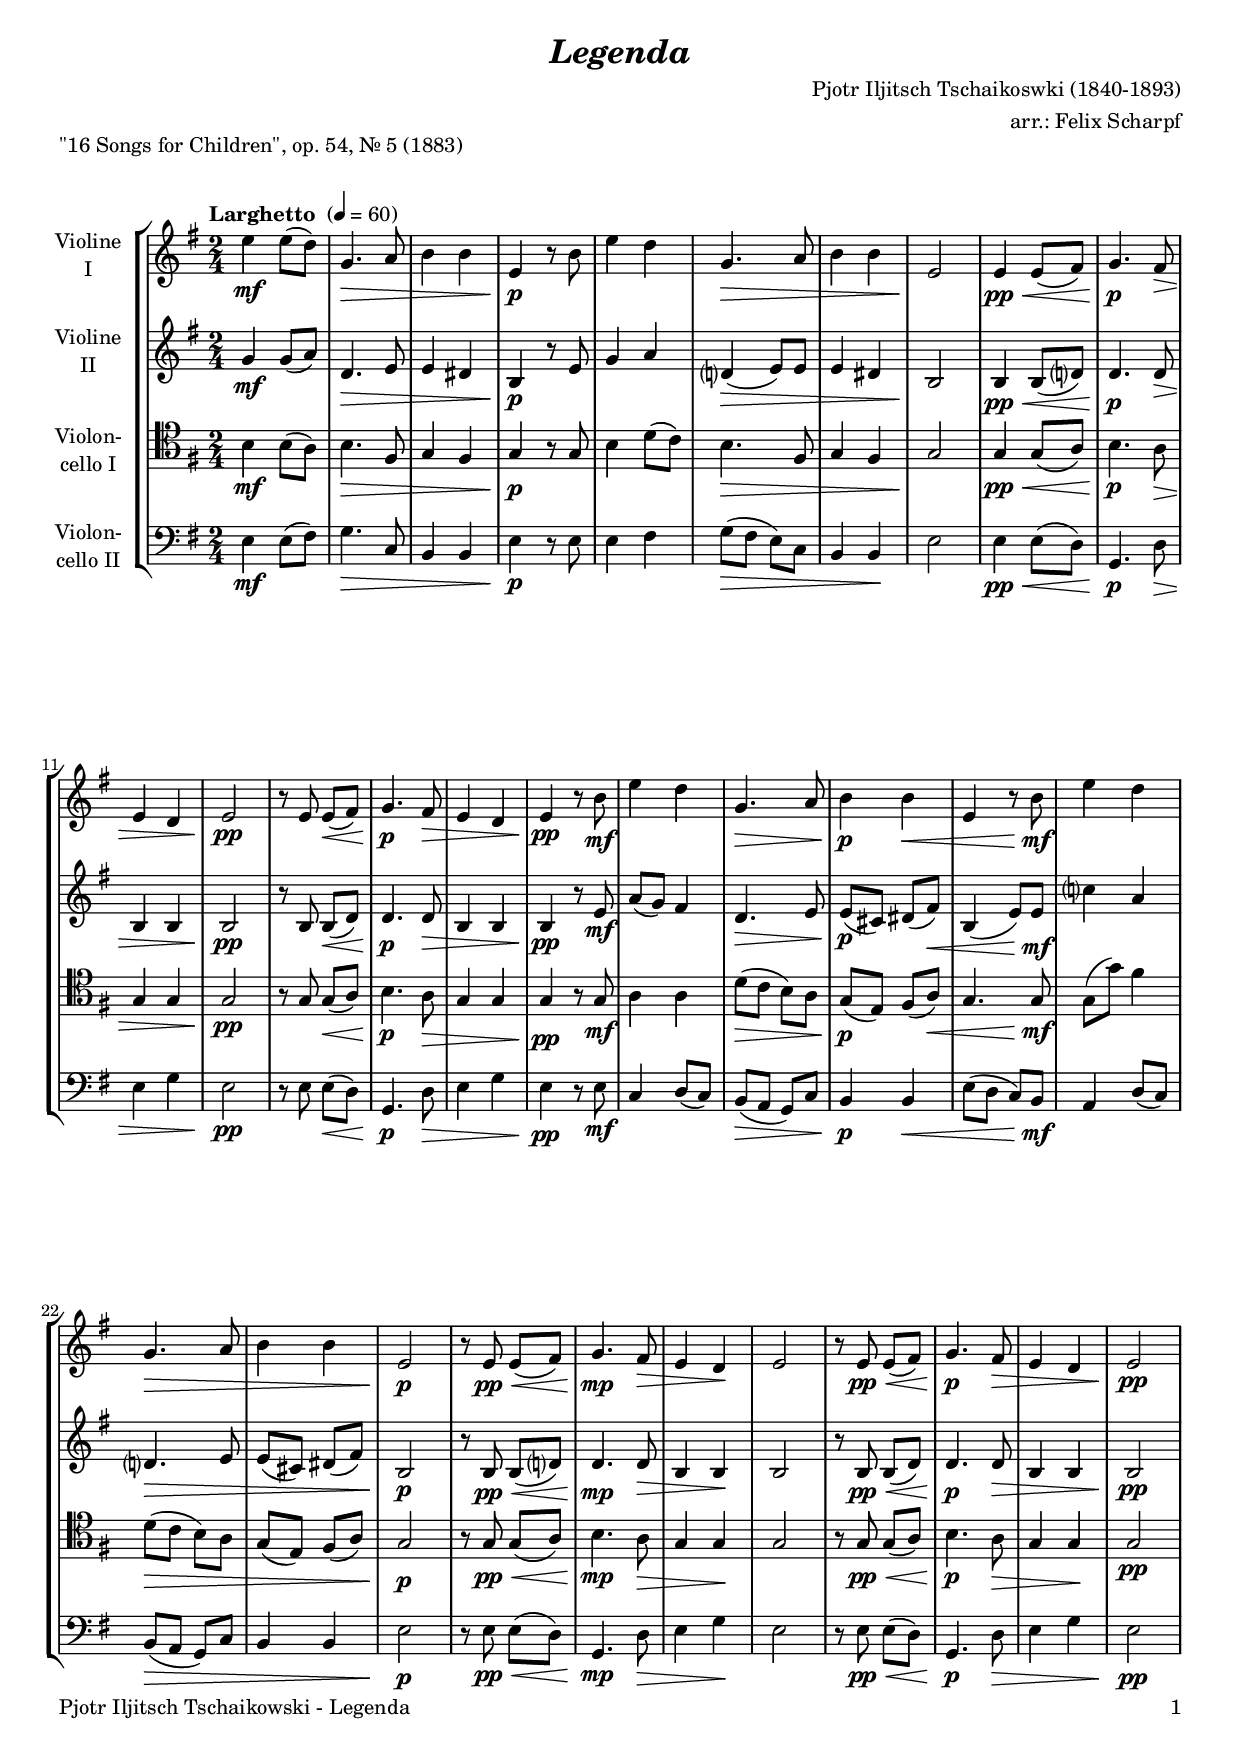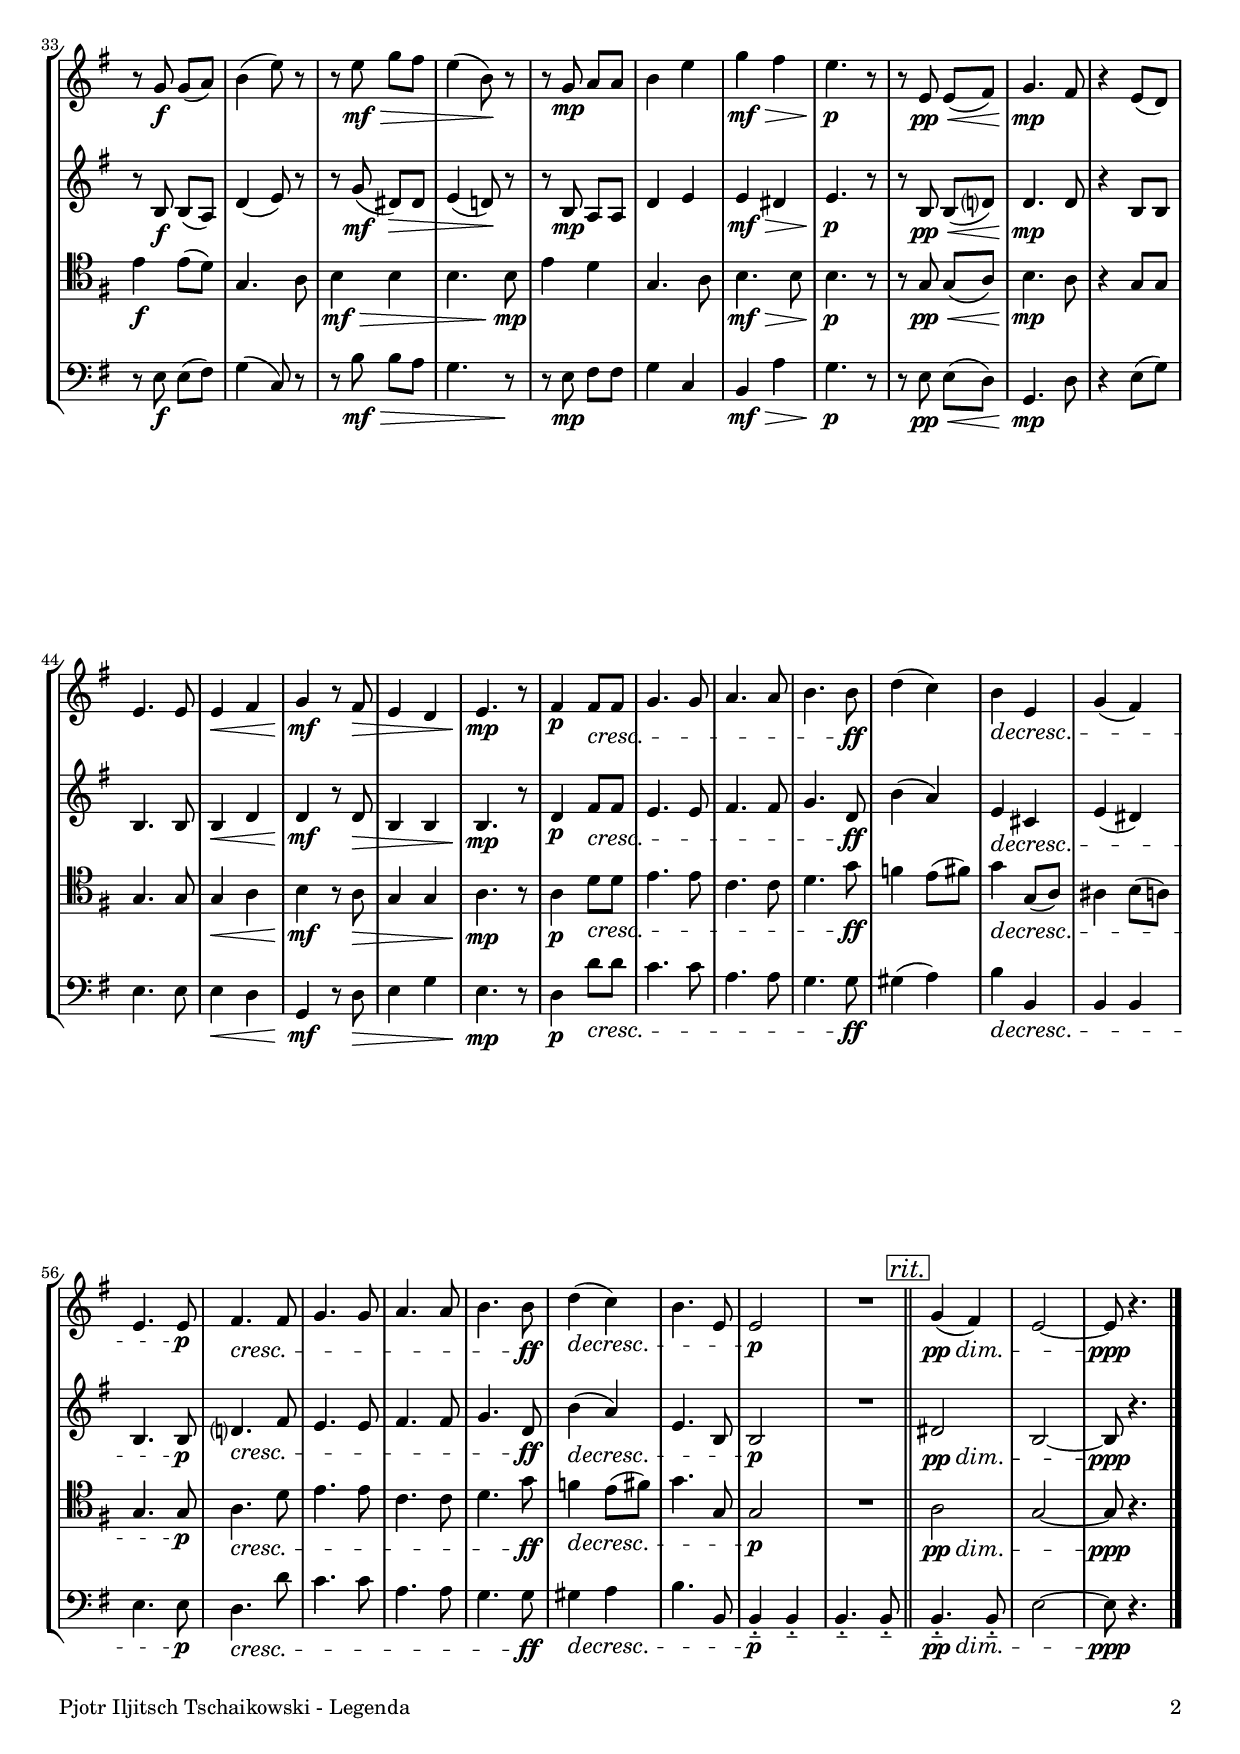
\version "2.22.0"
\include "deutsch.ly"
  
#(set-global-staff-size 18)

\header {
  title     = \markup \bold \italic "Legenda"
  composer  = "Pjotr Iljitsch Tschaikoswki (1840-1893)"
  arranger  = "arr.: Felix Scharpf"
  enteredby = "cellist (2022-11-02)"
  piece     = "\"16 Songs for Children\", op. 54, Nr. 5 (1883)"
}

voiceconsts = {
  \key g \major
  \time 2/4
  \clef "treble"
%  \numericTimeSignature
  \compressEmptyMeasures
  % Set default beaming for all staves
%  \set Timing.beamExceptions = #'()
%  \set Timing.baseMoment     = #(ly:make-moment 1 4)
%  \set Timing.beatStructure  = #'(1 1 1)
  \tempo "Larghetto " 4=60
}

mifl = "flute"
mivl = "violin"
miba = "cello"
mipz = "pizzicato strings"
milo = "harpsichord"

rit = { \bar "||" \mark \markup \box \italic "rit." }

va = \relative c'' {
  \voiceconsts

  e4\mf e8( d)
  g,4.\> a8
  h4 h
  e,\!\p r8 h'
  e4 d
  g,4.\> a8
  h4 h
  e,2\!
  e4\pp\< e8( fis)
  g4.\!\p fis8\>
  e4 d
  e2\!\pp

  r8 e e(\< fis)
  g4.\!\p fis8\>
  e4 d
  e\!\pp r8 h'\mf
  e4 d
  g,4.\> a8
  h4\!\p h\<
  e, r8 h'\!\mf
  e4 d
  g,4.\> a8
  h4 h
  e,2\!\p

  r8 e\pp\< e( fis)
  g4.\!\mp fis8\>
  e4 d\!
  e2
  r8 e\pp\< e( fis)
  g4.\!\p fis8\>
  e4 d
  e2\!\pp
  r8 g\f g( a)
  h4( e8) r
  r e\mf\> g fis

  e4( h8)\! r
  r g\mp a a
  h4 e
  g\mf\> fis
  e4.\!\p r8
  r e,\pp\< e( fis)
  g4.\!\mp fis8
  r4 e8( d)
  e4. e8
  e4\< fis
  g\!\mf r8 fis\>

  e4 d
  e4.\!\mp r8
  fis4\p fis8\cresc fis
  g4. g8
  a4. a8
  h4. h8\ff
  d4( c)
  h\decresc e,
  g( fis)
  e4. e8\p
  fis4.\cresc fis8
  g4. g8

  a4. a8
  h4. h8\ff
  d4(\decresc c)
  h4. e,8
  e2\p
  R \rit
  g4(\pp\dim fis)
  e2~
  e8\ppp r4. \bar "|."
}

vb = \relative c'' {
  \voiceconsts

  g4\mf g8( a)
  d,4.\> e8
  e4 dis
  h\!\p r8 e
  g4 a
  d,?(\> e8) e
  e4 dis
  h2\!
  h4\pp\< h8( d?)
  d4.\!\p d8\>
  h4 h

  h2\!\pp
  r8 h h(\< d)
  d4.\!\p d8\>
  h4 h
  h\!\pp r8 e\mf
  a( g) fis4
  d4.\> e8
  e(\!\p cis) dis( fis)\<
  h,4( e8) e\!\mf
  c'?4 a
  d,?4.\> e8

  e( cis) dis( fis)
  h,2\!\p
  r8 h\pp\< h( d?)
  d4.\!\mp d8\>
  h4 h\!
  h2
  r8 h\pp\< h8( d)
  d4.\!\p d8\>
  h4 h
  h2\!\pp
  r8 h\f h( a)

  d4( e8) r
  r g(\mf dis)\> dis
  e4( d!8)\! r
  r h\mp a a
  d4 e
  e\mf\> dis
  e4.\!\p r8
  r h\pp\< h( d?)
  d4.\!\mp d8
  r4 h8 h

  h4. h8
  h4\< d
  d\!\mf r8 d\>
  h4 h
  h4.\!\mp r8
  d4\p fis8\cresc fis
  e4. e8
  fis4. fis8
  g4. d8\ff
  h'4( a)
  e\decresc cis
  e( dis)

  h4. h8\p
  d?4.\cresc fis8
  e4. e8
  fis4. fis8
  g4. d8\ff
  h'4(\decresc a)
  e4. h8
  h2\p
  R \rit
  dis\pp\dim
  h~
  h8\ppp r4. \bar "|."
}

vc = \relative c' {
  \voiceconsts
  \clef "tenor"

  h4\mf h8( a)
  h4.\> fis8
  g4 fis
  g\!\p r8 g
  h4 d8( c)
  h4.\> fis8
  g4 fis
  g2\!
  g4\pp\< g8( a)
  h4.\!\p a8\>
  g4 g
  g2\!\pp

  r8 g g(\< a)
  h4.\!\p a8\>
  g4 g
  g\!\pp r8 g\mf
  a4 a
  d8(\> c h) a
  g(\!\p e) fis( a)\<
  g4. g8\!\mf
  g( g') fis4
  d8(\> c h) a

  g( e) fis( a)
  g2\!\p
  r8 g\pp\< g( a)
  h4.\!\mp a8\>
  g4 g\!
  g2
  r8 g\pp\< g( a)
  h4.\!\p a8\>
  g4 g\!
  g2\!\pp
  e'4\f e8( d)
  g,4. a8
  h4\mf\> h

  h4. h8\!\mp
  e4 d
  g,4. a8
  h4.\mf\> h8
  h4.\!\p r8
  r g\pp\< g( a)
  h4.\!\mp a8
  r4 g8 g
  g4. g8
  g4\< a
  h\!\mf r8 a\>
  g4 g
  a4.\!\mp r8

  a4\p d8\cresc d
  e4. e8
  c4. c8
  d4. g8\ff
  f4 e8( fis)
  g4\decresc g,8( a)
  ais4 h8( a)
  g4. g8\p
  a4.\cresc d8
  e4. e8
  c4. c8
  d4. g8\ff

  f4\decresc e8( fis)
  g4.
  g,8
  g2\p
  R \rit
  a\pp\dim
  g~
  g8\ppp r4. \bar "|."
}

vd = \relative c {
  \voiceconsts
  \clef "bass"

  e4\mf e8( fis)
  g4.\> c,8
  h4 h
  e\!\p r8 e
  e4 fis
  g8(\> fis e) c
  h4 h\!
  e2
  e4\pp\< e8( d)
  g,4.\!\p d'8\>
  e4 g
  e2\!\pp

  r8 e e(\< d)
  g,4.\!\p d'8\>
  e4 g
  e\!\pp r8 e\mf
  c4 d8( c)
  h(\> a g) c
  h4\!\p h\<
  e8( d c) h\!\mf
  a4 d8( c)
  h(\> a g) c
  h4 h
  e2\!\p

  r8 e\pp\< e( d)
  g,4.\!\mp d'8\>
  e4 g\!
  e2
  r8 e\pp\< e( d)
  g,4.\!\p d'8\>
  e4 g
  e2\!\pp
  r8 e\f e( fis)
  g4( c,8) r
  r h'\mf\> h a
  g4. r8\!

  r e\mp fis fis
  g4 c,
  h\mf\> a'
  g4.\!\p r8
  r e\pp\< e( d)
  g,4.\!\mp d'8
  r4 e8( g)
  e4. e8
  e4\< d
  g,\!\mf r8 d'\>
  e4 g
  e4.\!\mp r8
  d4\p d'8\cresc d

  c4. c8
  a4. a8
  g4. g8\ff
  gis4( a)
  h\decresc h,
  h h
  e4. e8\p
  d4.\cresc d'8
  c4. c8
  a4. a8
  g4. g8\ff
  gis4\decresc a
  h4. h,8

  h4---.\p h---.
  h4.---. h8---. \rit
  h4.---.\pp\dim h8---.
  e2~
  e8\ppp r4. \bar "|."
}


music = \new StaffGroup <<
      \new Staff {
	\set Staff.midiInstrument = \mivl
	\set Staff.instrumentName = \markup \center-column { "Violine" "I" }
	\transpose g g { \va }
      }

      \new Staff {
	\set Staff.midiInstrument = \mivl
	\set Staff.instrumentName = \markup \center-column { "Violine" "II" }
	\transpose g g { \vb }
      }

      \new Staff {
	\set Staff.midiInstrument = \miba
	\set Staff.instrumentName = \markup \center-column { "Violon-" "cello I" }
	\transpose g g { \vc }
      }

      \new Staff {
	\set Staff.midiInstrument = \miba
	\set Staff.instrumentName = \markup \center-column { "Violon-" "cello II" }
	\transpose g g { \vd }
      }
>>
\book {
   \paper {
    print-page-number = ##t
    print-first-page-number = ##t
    ragged-last-bottom = ##f
    oddHeaderMarkup = \markup \null
    evenHeaderMarkup = \markup \null
    oddFooterMarkup = \markup {
      \fill-line {
        \on-the-fly #print-page-number-check-first
        "Pjotr Iljitsch Tschaikowski - Legenda" \fromproperty #'page:page-number-string
      }
    }
    evenFooterMarkup = \oddFooterMarkup
  } \score {
    \music
    \layout {}
  }

  \score {
    \unfoldRepeats \music

    \midi {
      \context {
        \Score
      }
    }
  }
}